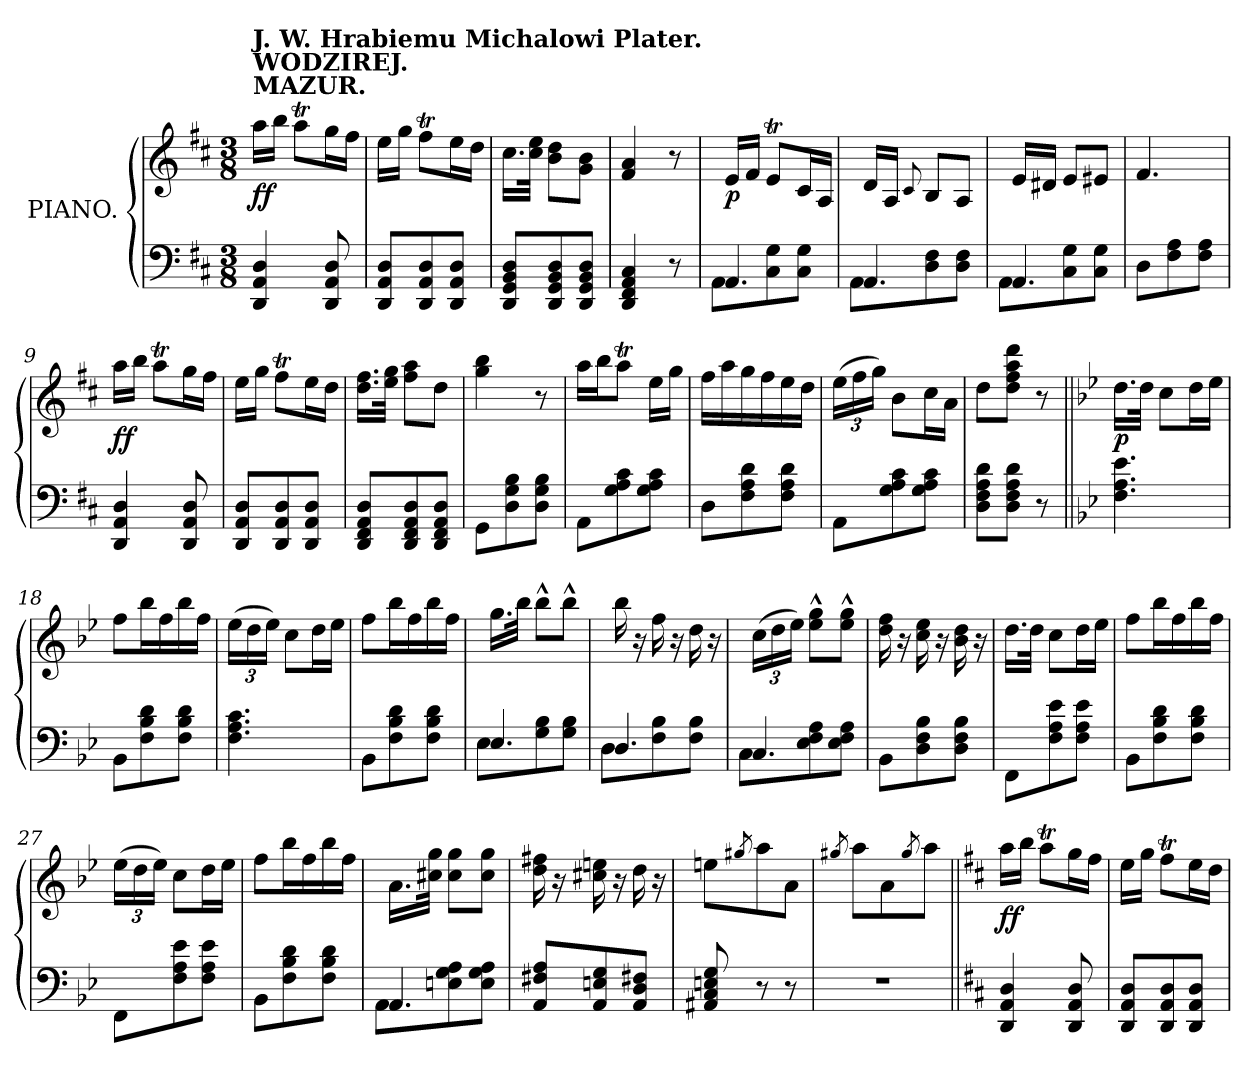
**kern	**kern	**dynam
*part2	*part1	*part1
*staff2	*staff1	*staff1
*I"PIANO.	*I"PIANO.	*
*clefF4	*clefG2	*
*k[f#c#]	*k[f#c#]	*
*D:	*D:	*
*M3/8	*M3/8	*
=1	=1	=1
!	!LO:TX:a:B:t=J. W. Hrabiemu Michalowi Plater.\nWODZIREJ.\nMAZUR.	!
4DD/ 4AA/ 4D/	16aa\LL	ff
.	16bb\JJ	.
.	8aaT\L	.
8DD/ 8AA/ 8D/	16gg\L	.
.	16ff#\JJ	.
=2	=2	=2
8DD/ 8AA/ 8D/L	16ee\LL	.
.	16gg\JJ	.
8DD/ 8AA/ 8D/	8ff#t\L	.
8DD/ 8AA/ 8D/J	16ee\L	.
.	16dd\JJ	.
=3	=3	=3
8DD/ 8GG/ 8BB/ 8D/L	16.cc#\LL	.
.	32cc#\ 32ee\JJk	.
8DD/ 8GG/ 8BB/ 8D/	8b\ 8dd\L	.
8DD/ 8GG/ 8BB/ 8D/J	8g\ 8b\J	.
=4	=4	=4
4DD/ 4FF#/ 4AA/ 4C#/	4f#/ 4a/	.
8r	8r	.
=5	=5	=5
*^	*	*
4.AA/	8AA\L	16e/LL	p
.	.	16f#/JJ	.
.	8C#\ 8G\	8eT/L	.
.	8C#\ 8G\J	16c#/L	.
.	.	16A/JJ	.
=6	=6	=6	=6
4.AA/	8AA\L	16d/LL	.
.	.	16A/JJ	.
.	.	8qqc#/	.
.	8D\ 8F#\	8B/L	.
.	8D\ 8F#\J	8A/J	.
=7	=7	=7	=7
4.AA/	8AA\L	16e/LL	.
.	.	16d#X/JJ	.
.	8C#\ 8G\	8e/L	.
.	8C#\ 8G\J	8e#X/J	.
*v	*v	*	*
=8	=8	=8
8D\L	4.f#/	.
8F#\ 8A\	.	.
8F#\ 8A\J	.	.
=9	=9	=9
4DD/ 4AA/ 4D/	16aa\LL	ff
.	16bb\JJ	.
.	8aaT\L	.
8DD/ 8AA/ 8D/	16gg\L	.
.	16ff#\JJ	.
=10	=10	=10
8DD/ 8AA/ 8D/L	16ee\LL	.
.	16gg\JJ	.
8DD/ 8AA/ 8D/	8ff#t\L	.
8DD/ 8AA/ 8D/J	16ee\L	.
.	16dd\JJ	.
=11	=11	=11
8DD/ 8FF#/ 8AA/ 8D/L	16.dd\ 16.ff#\LL	.
.	32ee\ 32gg\JJk	.
8DD/ 8FF#/ 8AA/ 8D/	8ff#\ 8aa\L	.
8DD/ 8FF#/ 8AA/ 8D/J	8dd\J	.
=12	=12	=12
8GG\L	4gg\ 4bb\	.
8D\ 8G\ 8B\	.	.
8D\ 8G\ 8B\J	8r	.
=13	=13	=13
8AA\L	16aa\LL	.
.	16bb\J	.
8G\ 8A\ 8c#\	8aaT\J	.
8G\ 8A\ 8c#\J	16ee\LL	.
.	16gg\JJ	.
=14	=14	=14
8D\L	16ff#\LL	.
.	16aa\	.
8F#\ 8A\ 8d\	16gg\	.
.	16ff#\	.
8F#\ 8A\ 8d\J	16ee\	.
.	16dd\JJ	.
=15	=15	=15
8AA\L	(24ee\LL	.
.	24ff#\	.
.	24gg\JJ)	.
8G\ 8A\ 8c#\	8b\L	.
8G\ 8A\ 8c#\J	16cc#\L	.
.	16a\JJ	.
=16	=16	=16
8D\ 8F#\ 8A\ 8d\L	8dd\L	.
8D\ 8F#\ 8A\ 8d\J	8dd\ 8ff#\ 8aa\ 8ddd\J	.
8r	8r	.
=17||	=17||	=17||
*k[b-e-]	*k[b-e-]	*
*B-:	*B-:	*
4.F\ 4.A\ 4.e-\	16.dd\LL	p
.	32dd\JJk	.
.	8cc\L	.
.	16dd\L	.
.	16ee-\JJ	.
=18	=18	=18
8BB-\L	8ff\L	.
8F\ 8B-\ 8d\	16bb-\L	.
.	16ff\	.
8F\ 8B-\ 8d\J	16bb-\	.
.	16ff\JJ	.
=19	=19	=19
4.F\ 4.A\ 4.c\	(24ee-\LL	.
.	24dd\	.
.	24ee-\JJ)	.
.	8cc\L	.
.	16dd\L	.
.	16ee-\JJ	.
=20	=20	=20
8BB-\L	8ff\L	.
8F\ 8B-\ 8d\	16bb-\L	.
.	16ff\	.
8F\ 8B-\ 8d\J	16bb-\	.
.	16ff\JJ	.
=21	=21	=21
*^	*	*
4.E-/	8E-\L	16.gg\LL	.
.	.	32bb-\JJk	.
.	8G\ 8B-\	8bb-^^\L	.
.	8G\ 8B-\J	8bb-^^\J	.
=22	=22	=22	=22
4.D/	8D\L	16bb-\	.
.	.	16r	.
.	8F\ 8B-\	16ff\	.
.	.	16r	.
.	8F\ 8B-\J	16dd\	.
.	.	16r	.
=23	=23	=23	=23
4.C/	8C\L	(24cc\LL	.
.	.	24dd\	.
.	.	24ee-\JJ)	.
.	8E-\ 8F\ 8A\	8ee-^^\ 8gg^^\L	.
.	8E-\ 8F\ 8A\J	8ee-^^\ 8gg^^\J	.
*v	*v	*	*
=24	=24	=24
8BB-\L	16dd\ 16ff\	.
.	16r	.
8D\ 8F\ 8B-\	16cc\ 16ee-\	.
.	16r	.
8D\ 8F\ 8B-\J	16b-\ 16dd\	.
.	16r	.
=25	=25	=25
8FF\L	16.dd\LL	.
.	32dd\JJk	.
8F\ 8A\ 8e-\	8cc\L	.
8F\ 8A\ 8e-\J	16dd\L	.
.	16ee-\JJ	.
=26	=26	=26
8BB-\L	8ff\L	.
8F\ 8B-\ 8d\	16bb-\L	.
.	16ff\	.
8F\ 8B-\ 8d\J	16bb-\	.
.	16ff\JJ	.
=27	=27	=27
8FF\L	(24ee-\LL	.
.	24dd\	.
.	24ee-\JJ)	.
8F\ 8A\ 8e-\	8cc\L	.
8F\ 8A\ 8e-\J	16dd\L	.
.	16ee-\JJ	.
=28	=28	=28
8BB-\L	8ff\L	.
8F\ 8B-\ 8d\	16bb-\L	.
.	16ff\	.
8F\ 8B-\ 8d\J	16bb-\	.
.	16ff\JJ	.
=29	=29	=29
*^	*	*
4.AA/	8AA\L	16.a\LL	.
.	.	32cc#X\ 32gg\JJk	.
.	8En\ 8G\ 8A\	8cc#\ 8gg\L	.
.	8E\ 8G\ 8A\J	8cc#\ 8gg\J	.
*v	*v	*	*
=30	=30	=30
8AA/ 8F#X/ 8A/L	16dd\ 16ff#X\	.
.	16r	.
8AA/ 8En/ 8G/	16cc#X\ 16een\	.
.	16r	.
8AA/ 8D/ 8F#X/J	16dd\	.
.	16r	.
=31	=31	=31
8AA#X/ 8C/ 8En/ 8G/	8een\L	.
.	8qgg#X/	.
8r	8aa\	.
8r	8a\J	.
=32	=32	=32
.	8qgg#X/	.
4.r	8aa\L	.
.	8a\	.
.	8qgg#/	.
.	8aa\J	.
=33||	=33||	=33||
*k[f#c#]	*k[f#c#]	*
*D:	*D:	*
4DD/ 4AA/ 4D/	16aa\LL	ff
.	16bb\JJ	.
.	8aaT\L	.
8DD/ 8AA/ 8D/	16gg\L	.
.	16ff#\JJ	.
=34	=34	=34
8DD/ 8AA/ 8D/L	16ee\LL	.
.	16gg\JJ	.
8DD/ 8AA/ 8D/	8ff#t\L	.
8DD/ 8AA/ 8D/J	16ee\L	.
.	16dd\JJ	.
=	=	=
*-	*-	*-
